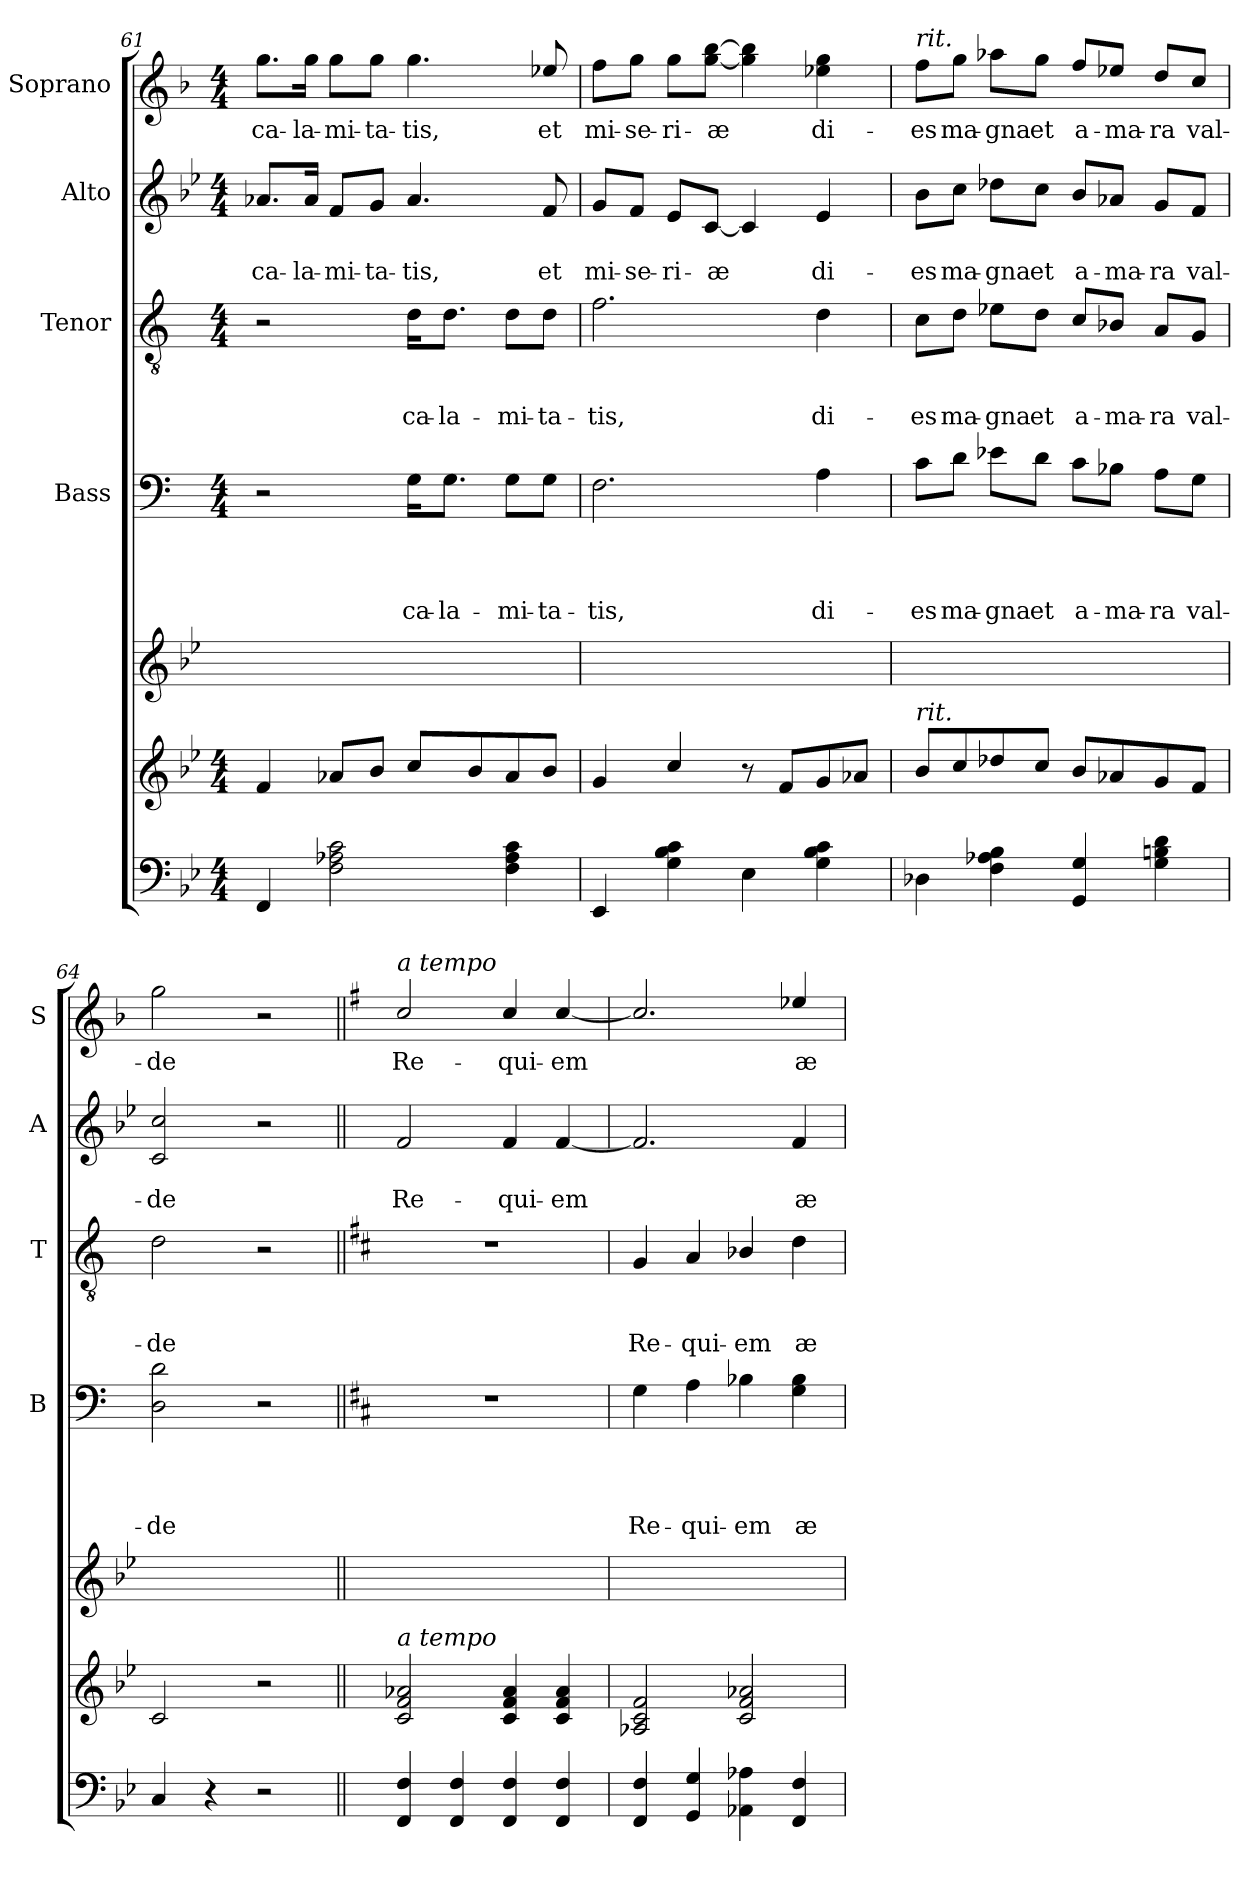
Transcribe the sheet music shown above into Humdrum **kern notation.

**kern	**kern	**kern	**kern	**text	**text	**text	**text	**kern	**text	**text	**text	**kern	**text	**text	**kern	**text
*part6	*part6	*part5	*part4	*part4	*part4	*part4	*part4	*part3	*part3	*part3	*part3	*part2	*part2	*part2	*part1	*part1
*staff7	*staff6	*staff5	*staff4	*staff4	*staff4	*staff4	*staff4	*staff3	*staff3	*staff3	*staff3	*staff2	*staff2	*staff2	*staff1	*staff1
*	*	*	*I"Bass	*	*	*	*	*I"Tenor	*	*	*	*I"Alto	*	*	*I"Soprano	*
*	*	*	*I'B	*	*	*	*	*I'T	*	*	*	*I'A	*	*	*I'S	*
!!LO:LB:g=z
*clefF4	*clefG2	*clefG2	*clefF4	*	*	*	*	*clefGv2	*	*	*	*clefG2	*	*	*clefG2	*
*	*	*	*ITrd1c2	*	*	*	*	*ITrd1c2	*	*	*	*	*	*	*ITrd4c7	*
*k[b-e-]	*k[b-e-]	*k[b-e-]	*k[b-e-]	*	*	*	*	*k[b-e-]	*	*	*	*k[b-e-]	*	*	*k[b-e-]	*
*g:	*g:	*g:	*g:	*	*	*	*	*g:	*	*	*	*g:	*	*	*g:	*
*M4/4	*M4/4	*	*M4/4	*	*	*	*	*M4/4	*	*	*	*M4/4	*	*	*M4/4	*
=61	=61	=61	=61	=61	=61	=61	=61	=61	=61	=61	=61	=61	=61	=61	=61	=61
!	!	!	!	!	!	!	!	!	!	!	!	!	!	!LO:LY:b	!	!LO:LY:b
4FF/	4f/	1ryy	2r	.	.	.	.	2r	.	.	.	8.a-X/L	.	ca-	8.cc\L	ca-
!	!	!	!	!	!	!	!	!	!	!	!	!	!	!LO:LY:b	!	!LO:LY:b
.	.	.	.	.	.	.	.	.	.	.	.	16a-/Jk	.	-la-	16cc\Jk	-la-
!	!	!	!	!	!	!	!	!	!	!	!	!	!	!LO:LY:b	!	!LO:LY:b
2F\ 2A-X\ 2c\	8a-X/L	.	.	.	.	.	.	.	.	.	.	8f/L	.	-mi-	8cc\L	-mi-
!	!	!	!	!	!	!	!	!	!	!	!	!	!	!LO:LY:b	!	!LO:LY:b
.	8b-/J	.	.	.	.	.	.	.	.	.	.	8g/J	.	-ta-	8cc\J	-ta-
!	!	!	!	!	!	!	!LO:LY:b	!	!	!	!LO:LY:b	!	!	!LO:LY:b	!	!LO:LY:b
.	8cc/L	.	16F\KL	.	.	.	ca-	16c\KL	.	.	ca-	4.a-/	.	-tis,	4.cc\	-tis,
!	!	!	!	!	!	!	!LO:LY:b	!	!	!	!LO:LY:b	!	!	!	!	!
.	.	.	8.F\J	.	.	.	-la-	8.c\J	.	.	-la-	.	.	.	.	.
.	8b-/	.	.	.	.	.	.	.	.	.	.	.	.	.	.	.
!	!	!	!	!	!	!	!LO:LY:b	!	!	!	!LO:LY:b	!	!	!	!	!
4F\ 4A-\ 4c\	8a-/	.	8F\L	.	.	.	-mi-	8c\L	.	.	-mi-	.	.	.	.	.
!	!	!	!	!	!	!	!LO:LY:b	!	!	!	!LO:LY:b	!	!	!LO:LY:b	!	!LO:LY:b
.	8b-/J	.	8F\J	.	.	.	-ta-	8c\J	.	.	-ta-	8f/	.	et	8a-X/	et
=62	=62	=62	=62	=62	=62	=62	=62	=62	=62	=62	=62	=62	=62	=62	=62	=62
!	!	!	!	!	!	!	!LO:LY:b	!	!	!	!LO:LY:b	!	!	!LO:LY:b	!	!LO:LY:b
4EE-/	4g/	1ryy	2.E-\	.	.	.	-tis,	2.e-\	.	.	-tis,	8g/L	.	mi-	8b-\L	mi-
!	!	!	!	!	!	!	!	!	!	!	!	!	!	!LO:LY:b	!	!LO:LY:b
.	.	.	.	.	.	.	.	.	.	.	.	8f/J	.	-se-	8cc\J	-se-
!	!	!	!	!	!	!	!	!	!	!	!	!	!	!LO:LY:b	!	!LO:LY:b
4G\ 4B-\ 4c\	4cc/	.	.	.	.	.	.	.	.	.	.	8e-/L	.	-ri-	8cc\L	-ri-
!	!	!	!	!	!	!	!	!	!	!	!	!	!	!LO:LY:b	!	!LO:LY:b
.	.	.	.	.	.	.	.	.	.	.	.	[8c/J	.	-æ	[8cc\ [8ee-\J	-æ
4E-\	8r	.	.	.	.	.	.	.	.	.	.	4c/]	.	.	4cc\] 4ee-\]	.
.	8f/L	.	.	.	.	.	.	.	.	.	.	.	.	.	.	.
!	!	!	!	!	!	!	!LO:LY:b	!	!	!	!LO:LY:b	!	!	!LO:LY:b	!	!LO:LY:b
4G\ 4B-\ 4c\	8g/	.	4G\	.	.	.	di-	4c\	.	.	di-	4e-/	.	di-	4a-X\ 4cc\	di-
.	8a-X/J	.	.	.	.	.	.	.	.	.	.	.	.	.	.	.
=63	=63	=63	=63	=63	=63	=63	=63	=63	=63	=63	=63	=63	=63	=63	=63	=63
!	!	!	!	!	!	!	!	!	!	!	!	!	!	!	!LO:TX:a:i:t=rit.	!
!	!LO:TX:a:i:t=rit.	!	!	!	!	!	!	!	!	!	!	!	!	!	!	!
!	!	!	!	!	!	!	!LO:LY:b	!	!	!	!LO:LY:b	!	!	!LO:LY:b	!	!LO:LY:b
4D-X\	8b-/L	1ryy	8B-\L	.	.	.	-es	8B-\L	.	.	-es	8b-\L	.	-es	8b-\L	-es
!	!	!	!	!	!	!	!LO:LY:b	!	!	!	!LO:LY:b	!	!	!LO:LY:b	!	!LO:LY:b
.	8cc/	.	8c\J	.	.	.	ma-	8c\J	.	.	ma-	8cc\J	.	ma-	8cc\J	ma-
!	!	!	!	!	!	!	!LO:LY:b	!	!	!	!LO:LY:b	!	!	!LO:LY:b	!	!LO:LY:b
4F\ 4A-X\ 4B-\	8dd-X/	.	8d-X\L	.	.	.	-gna	8d-X\L	.	.	-gna	8dd-X\L	.	-gna	8dd-X\L	-gna
!	!	!	!	!	!	!	!LO:LY:b	!	!	!	!LO:LY:b	!	!	!LO:LY:b	!	!LO:LY:b
.	8cc/J	.	8c\J	.	.	.	et	8c\J	.	.	et	8cc\J	.	et	8cc\J	et
!	!	!	!	!	!	!	!LO:LY:b	!	!	!	!LO:LY:b	!	!	!LO:LY:b	!	!LO:LY:b
4GG/ 4G/	8b-/L	.	8B-\L	.	.	.	a-	8B-/L	.	.	a-	8b-/L	.	a-	8b-/L	a-
!	!	!	!	!	!	!	!LO:LY:b	!	!	!	!LO:LY:b	!	!	!LO:LY:b	!	!LO:LY:b
.	8a-X/	.	8A-X\J	.	.	.	-ma-	8A-X/J	.	.	-ma-	8a-X/J	.	-ma-	8a-X/J	-ma-
!	!	!	!	!	!	!	!LO:LY:b	!	!	!	!LO:LY:b	!	!	!LO:LY:b	!	!LO:LY:b
4G\ 4Bn\ 4d\	8g/	.	8G\L	.	.	.	-ra	8G/L	.	.	-ra	8g/L	.	-ra	8g/L	-ra
!	!	!	!	!	!	!	!LO:LY:b	!	!	!	!LO:LY:b	!	!	!LO:LY:b	!	!LO:LY:b
.	8f/J	.	8F\J	.	.	.	val-	8F/J	.	.	val-	8f/J	.	val-	8f/J	val-
=64	=64	=64	=64	=64	=64	=64	=64	=64	=64	=64	=64	=64	=64	=64	=64	=64
!	!	!	!	!	!	!	!LO:LY:b	!	!	!	!LO:LY:b	!	!	!LO:LY:b	!	!LO:LY:b
4C/	2c/	1ryy	2C\ 2c\	.	.	.	-de	2c\	.	.	-de	2c/ 2cc/	.	-de	2cc\	-de
4r	.	.	.	.	.	.	.	.	.	.	.	.	.	.	.	.
2r	2r	.	2r	.	.	.	.	2r	.	.	.	2r	.	.	2r	.
!!LO:PB:g=z
=65||	=65||	=65||	=65||	=65||	=65||	=65||	=65||	=65||	=65||	=65||	=65||	=65||	=65||	=65||	=65||	=65||
*k[]	*k[]	*k[]	*k[]	*	*	*	*	*k[]	*	*	*	*k[]	*	*	*k[]	*
*a:	*a:	*a:	*a:	*	*	*	*	*a:	*	*	*	*a:	*	*	*a:	*
!	!	!	!	!	!	!	!	!	!	!	!	!	!	!	!LO:TX:a:i:t=a tempo	!
!	!LO:TX:a:i:t=a tempo	!	!	!	!	!	!	!	!	!	!	!	!	!	!	!
!	!	!	!	!	!	!	!	!	!	!	!	!	!	!LO:LY:b	!	!LO:LY:b
4FF/ 4F/	2c/ 2f/ 2a-X/	1ryy	1r	.	.	.	.	1r	.	.	.	2f/	.	Re-	2f/	Re-
4FF/ 4F/	.	.	.	.	.	.	.	.	.	.	.	.	.	.	.	.
!	!	!	!	!	!	!	!	!	!	!	!	!	!	!LO:LY:b	!	!LO:LY:b
4FF/ 4F/	4c/ 4f/ 4a-/	.	.	.	.	.	.	.	.	.	.	4f/	.	-qui-	4f/	-qui-
!	!	!	!	!	!	!	!	!	!	!	!	!	!	!LO:LY:b	!	!LO:LY:b
4FF/ 4F/	4c/ 4f/ 4a-/	.	.	.	.	.	.	.	.	.	.	[4f/	.	-em	[4f/	-em
=66	=66	=66	=66	=66	=66	=66	=66	=66	=66	=66	=66	=66	=66	=66	=66	=66
!	!	!	!	!	!	!	!LO:LY:b	!	!	!	!LO:LY:b	!	!	!	!	!
4FF/ 4F/	2A-X/ 2c/ 2f/	1ryy	4F\	.	.	.	Re-	4F/	.	.	Re-	2.f/]	.	.	2.f/]	.
!	!	!	!	!	!	!	!LO:LY:b	!	!	!	!LO:LY:b	!	!	!	!	!
4GG/ 4G/	.	.	4G\	.	.	.	-qui-	4G/	.	.	-qui-	.	.	.	.	.
!	!	!	!	!	!	!	!LO:LY:b	!	!	!	!LO:LY:b	!	!	!	!	!
4AA-X\ 4A-X\	2c/ 2f/ 2a-X/	.	4A-X\	.	.	.	-em	4A-X/	.	.	-em	.	.	.	.	.
!	!	!	!	!	!	!	!LO:LY:b	!	!	!	!LO:LY:b	!	!	!LO:LY:b	!	!LO:LY:b
4FF/ 4F/	.	.	4F\ 4A-\	.	.	.	æ-	4c\	.	.	æ-	4f/	.	æ-	4a-X/	æ-
=	=	=	=	=	=	=	=	=	=	=	=	=	=	=	=	=
*-	*-	*-	*-	*-	*-	*-	*-	*-	*-	*-	*-	*-	*-	*-	*-	*-
